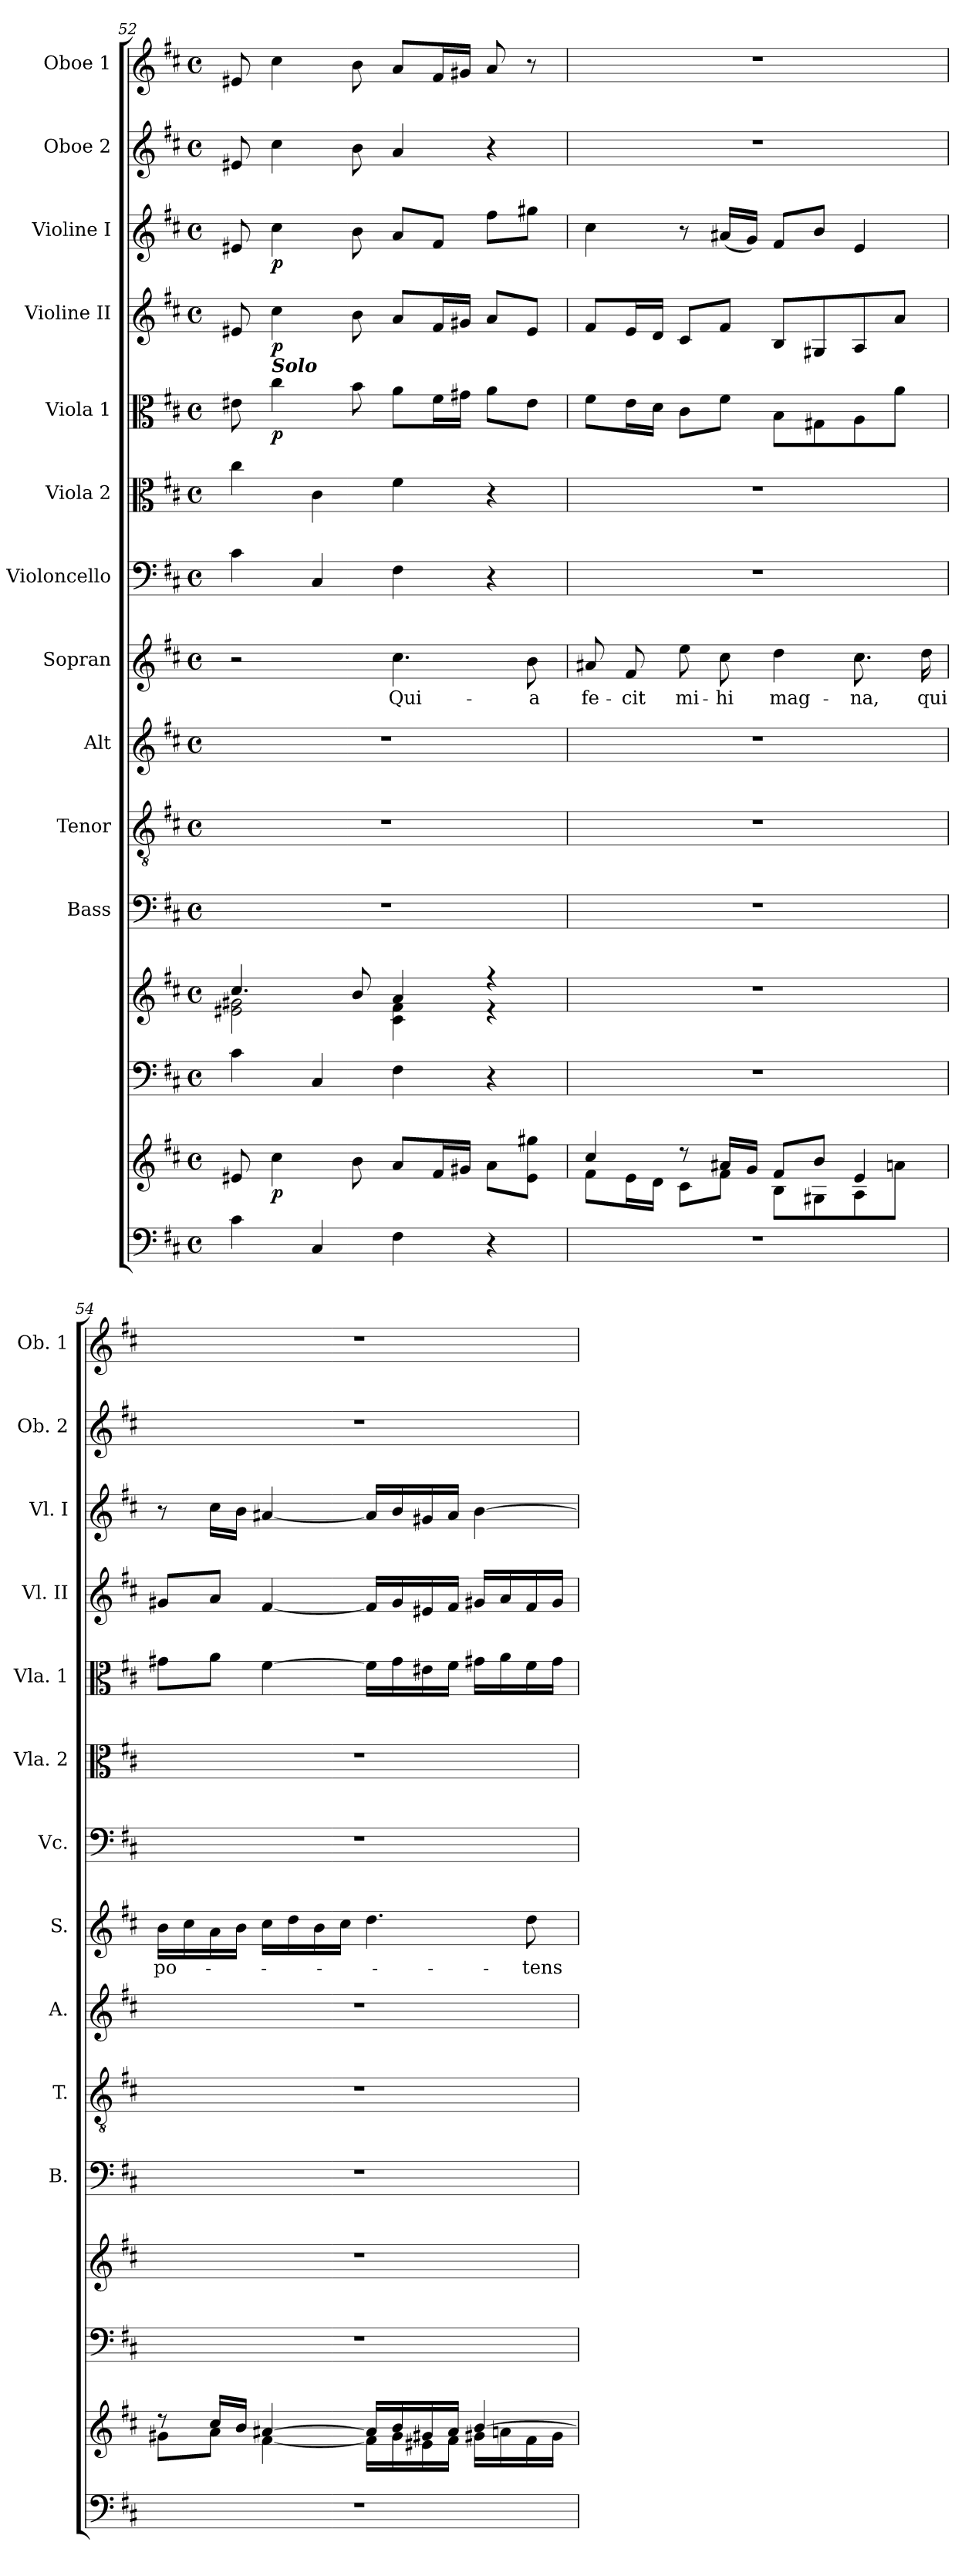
**kern	**kern	**dynam	**kern	**kern	**kern	**kern	**kern	**kern	**text	**kern	**kern	**kern	**dynam	**kern	**dynam	**kern	**dynam	**kern	**kern
*part13	*part13	*part13	*part12	*part12	*part11	*part10	*part9	*part8	*part8	*part7	*part6	*part5	*part5	*part4	*part4	*part3	*part3	*part2	*part1
*staff15	*staff14	*staff14/15	*staff13	*staff12	*staff11	*staff10	*staff9	*staff8	*staff8	*staff7	*staff6	*staff5	*staff5	*staff4	*staff4	*staff3	*staff3	*staff2	*staff1
*	*	*	*	*	*I"Bass	*I"Tenor	*I"Alt	*I"Sopran	*	*I"Violoncello	*I"Viola 2	*I"Viola 1	*	*I"Violine II	*	*I"Violine I	*	*I"Oboe 2	*I"Oboe 1
*	*	*	*	*	*I'B.	*I'T.	*I'A.	*I'S.	*	*I'Vc.	*I'Vla. 2	*I'Vla. 1	*	*I'Vl. II	*	*I'Vl. I	*	*I'Ob. 2	*I'Ob. 1
*clefF4	*clefG2	*	*clefF4	*clefG2	*clefF4	*clefGv2	*clefG2	*clefG2	*	*clefF4	*clefC3	*clefC3	*	*clefG2	*	*clefG2	*	*clefG2	*clefG2
*	*	*	*	*	*	*	*	*	*	*ITrd7c12	*	*	*	*	*	*	*	*	*
*k[f#c#]	*k[f#c#]	*	*k[f#c#]	*k[f#c#]	*k[f#c#]	*k[f#c#]	*k[f#c#]	*k[f#c#]	*	*k[f#c#]	*k[f#c#]	*k[f#c#]	*	*k[f#c#]	*	*k[f#c#]	*	*k[f#c#]	*k[f#c#]
*D:	*D:	*	*D:	*D:	*D:	*D:	*D:	*D:	*	*D:	*D:	*D:	*	*D:	*	*D:	*	*D:	*D:
*M4/4	*M4/4	*	*M4/4	*M4/4	*M4/4	*M4/4	*M4/4	*M4/4	*	*M4/4	*M4/4	*M4/4	*	*M4/4	*	*M4/4	*	*M4/4	*M4/4
*met(c)	*met(c)	*	*met(c)	*met(c)	*met(c)	*met(c)	*met(c)	*met(c)	*	*met(c)	*met(c)	*met(c)	*	*met(c)	*	*met(c)	*	*met(c)	*met(c)
=52	=52	=52	=52	=52	=52	=52	=52	=52	=52	=52	=52	=52	=52	=52	=52	=52	=52	=52	=52
*	*	*	*	*^	*	*	*	*	*	*	*	*	*	*	*	*	*	*	*
4c#\	8e#X/	.	4c#\	4.cc#/	2e#X\ 2g#X\	1r	1r	1r	2r	.	4C#\	4cc#\	8e#X\	.	8e#X/	.	8e#X/	.	8e#X/	8e#X/
!	!	!	!	!	!	!	!	!	!	!	!	!	!LO:TX:a:Bi:t=Solo	!	!	!	!	!	!	!
!	!	!LO:DY:b	!	!	!	!	!	!	!	!	!	!	!	!LO:DY:b	!	!LO:DY:b	!	!LO:DY:b	!	!
.	4cc#\	p	.	.	.	.	.	.	.	.	.	.	4cc#\	p	4cc#\	p	4cc#\	p	4cc#\	4cc#\
4C#/	.	.	4C#/	.	.	.	.	.	.	.	4CC#/	4c#\	.	.	.	.	.	.	.	.
.	8b\	.	.	8b/	.	.	.	.	.	.	.	.	8b\	.	8b\	.	8b\	.	8b\	8b\
!	!	!	!	!	!	!	!	!	!	!LO:LY:b	!	!	!	!	!	!	!	!	!	!
4F#\	8a/L	.	4F#\	4a/	4c#\ 4f#\	.	.	.	4.cc#\	Qui-	4FF#\	4f#\	8a\L	.	8a/L	.	8a/L	.	4a/	8a/L
.	16f#/L	.	.	.	.	.	.	.	.	.	.	.	16f#\L	.	16f#/L	.	8f#/J	.	.	16f#/L
.	16g#X/JJ	.	.	.	.	.	.	.	.	.	.	.	16g#X\JJ	.	16g#X/JJ	.	.	.	.	16g#X/JJ
4r	8a\L	.	4r	4r	4r	.	.	.	.	.	4r	4r	8a\L	.	8a/L	.	8ff#\L	.	4r	8a/
!	!	!	!	!	!	!	!	!	!	!LO:LY:b	!	!	!	!	!	!	!	!	!	!
.	8e#\ 8gg#X\J	.	.	.	.	.	.	.	8b\	-a	.	.	8e#\J	.	8e#/J	.	8gg#X\J	.	.	8r
*	*	*	*	*v	*v	*	*	*	*	*	*	*	*	*	*	*	*	*	*	*
=53	=53	=53	=53	=53	=53	=53	=53	=53	=53	=53	=53	=53	=53	=53	=53	=53	=53	=53	=53
*	*^	*	*	*	*	*	*	*	*	*	*	*	*	*	*	*	*	*	*
!	!	!	!	!	!	!	!	!	!	!LO:LY:b	!	!	!	!	!	!	!	!	!	!
1r	4cc#/	8f#\L	.	1r	1r	1r	1r	1r	8a#X/	fe-	1r	1r	8f#\L	.	8f#/L	.	4cc#\	.	1r	1r
!	!	!	!	!	!	!	!	!	!	!LO:LY:b	!	!	!	!	!	!	!	!	!	!
.	.	16e\L	.	.	.	.	.	.	8f#/	-cit	.	.	16e\L	.	16e/L	.	.	.	.	.
.	.	16d\JJ	.	.	.	.	.	.	.	.	.	.	16d\JJ	.	16d/JJ	.	.	.	.	.
!	!	!	!	!	!	!	!	!	!	!LO:LY:b	!	!	!	!	!	!	!	!	!	!
.	8r	8c#\L	.	.	.	.	.	.	8ee\	mi-	.	.	8c#\L	.	8c#/L	.	8r	.	.	.
!	!	!	!	!	!	!	!	!	!	!LO:LY:b	!	!	!	!	!	!	!	!	!	!
.	16a#X/LL	8f#\J	.	.	.	.	.	.	8cc#\	-hi	.	.	8f#\J	.	8f#/J	.	(<16a#X/LL	.	.	.
.	16g/JJ	.	.	.	.	.	.	.	.	.	.	.	.	.	.	.	16g/JJ)	.	.	.
!	!	!	!	!	!	!	!	!	!	!LO:LY:b	!	!	!	!	!	!	!	!	!	!
.	8f#/L	8B\L	.	.	.	.	.	.	4dd\	mag-	.	.	8B\L	.	8B/L	.	8f#/L	.	.	.
.	8b/J	8G#X\	.	.	.	.	.	.	.	.	.	.	8G#X\	.	8G#X/	.	8b/J	.	.	.
!	!	!	!	!	!	!	!	!	!	!LO:LY:b	!	!	!	!	!	!	!	!	!	!
.	4e/	8A\	.	.	.	.	.	.	8.cc#\	-na,	.	.	8A\	.	8A/	.	4e/	.	.	.
.	.	8a\J	.	.	.	.	.	.	.	.	.	.	8a\J	.	8a/J	.	.	.	.	.
!	!	!	!	!	!	!	!	!	!	!LO:LY:b	!	!	!	!	!	!	!	!	!	!
.	.	.	.	.	.	.	.	.	16dd\	qui	.	.	.	.	.	.	.	.	.	.
!!LO:PB:g=z
=54	=54	=54	=54	=54	=54	=54	=54	=54	=54	=54	=54	=54	=54	=54	=54	=54	=54	=54	=54	=54
!	!	!	!	!	!	!	!	!	!	!LO:LY:b	!	!	!	!	!	!	!	!	!	!
1r	8rdd	8g#X\L	.	1r	1r	1r	1r	1r	16b\LL	po-	1r	1r	8g#X\L	.	8g#X/L	.	8r	.	1r	1r
.	.	.	.	.	.	.	.	.	16cc#\	.	.	.	.	.	.	.	.	.	.	.
.	16cc#/LL	8a\J	.	.	.	.	.	.	16a\	.	.	.	8a\J	.	8a/J	.	16cc#\LL	.	.	.
.	16b/JJ	.	.	.	.	.	.	.	16b\JJ	.	.	.	.	.	.	.	16b\JJ	.	.	.
.	[>4a#X/	[<4f#\	.	.	.	.	.	.	16cc#\LL	.	.	.	[4f#\	.	[4f#/	.	[4a#X/	.	.	.
.	.	.	.	.	.	.	.	.	16dd\	.	.	.	.	.	.	.	.	.	.	.
.	.	.	.	.	.	.	.	.	16b\	.	.	.	.	.	.	.	.	.	.	.
.	.	.	.	.	.	.	.	.	16cc#\JJ	.	.	.	.	.	.	.	.	.	.	.
.	16a#/LL]	16f#\LL]	.	.	.	.	.	.	4.dd\	.	.	.	16f#\LL]	.	16f#/LL]	.	16a#/LL]	.	.	.
.	16b/	16g#\	.	.	.	.	.	.	.	.	.	.	16g#\	.	16g#/	.	16b/	.	.	.
.	16g#X/	16e#X\	.	.	.	.	.	.	.	.	.	.	16e#X\	.	16e#X/	.	16g#X/	.	.	.
.	16a#/JJ	16f#\JJ	.	.	.	.	.	.	.	.	.	.	16f#\JJ	.	16f#/JJ	.	16a#/JJ	.	.	.
.	[>4b/	16g#X\LL	.	.	.	.	.	.	.	.	.	.	16g#X\LL	.	16g#X/LL	.	[4b\	.	.	.
.	.	16a\	.	.	.	.	.	.	.	.	.	.	16a\	.	16a/	.	.	.	.	.
!	!	!	!	!	!	!	!	!	!	!LO:LY:b	!	!	!	!	!	!	!	!	!	!
.	.	16f#\	.	.	.	.	.	.	8dd\	-tens	.	.	16f#\	.	16f#/	.	.	.	.	.
.	.	16g#\JJ	.	.	.	.	.	.	.	.	.	.	16g#\JJ	.	16g#/JJ	.	.	.	.	.
*	*v	*v	*	*	*	*	*	*	*	*	*	*	*	*	*	*	*	*	*	*
=	=	=	=	=	=	=	=	=	=	=	=	=	=	=	=	=	=	=	=
*-	*-	*-	*-	*-	*-	*-	*-	*-	*-	*-	*-	*-	*-	*-	*-	*-	*-	*-	*-
